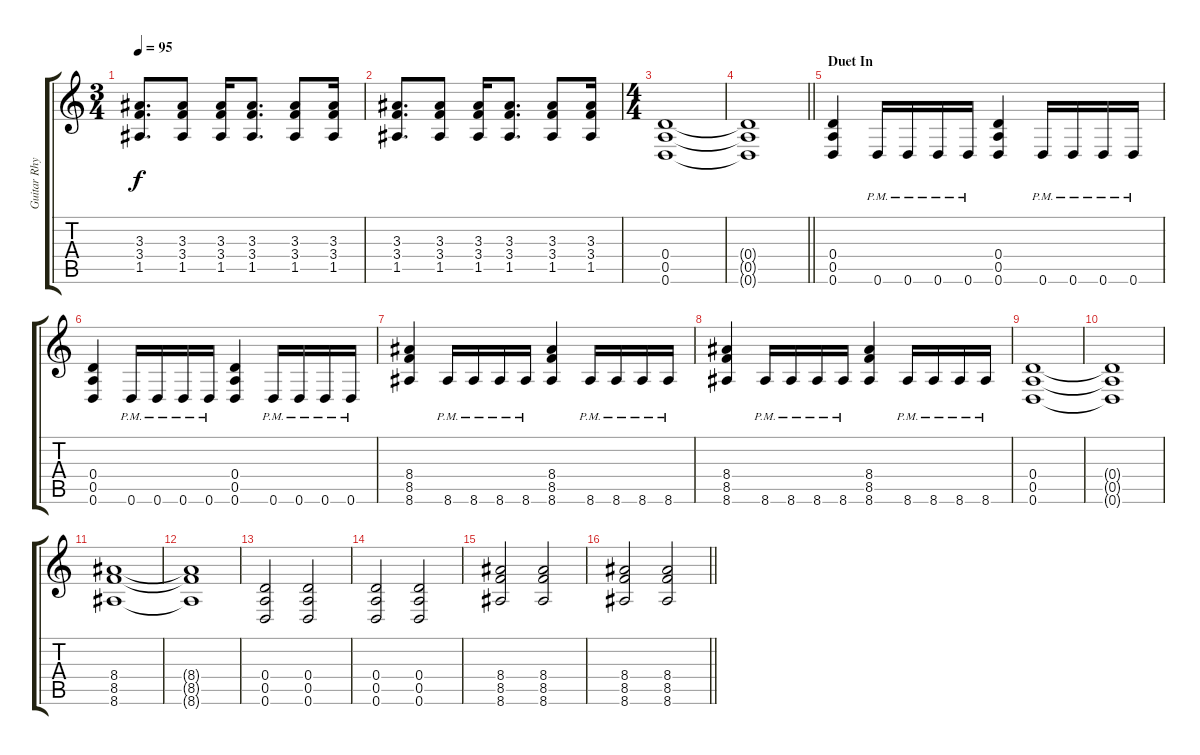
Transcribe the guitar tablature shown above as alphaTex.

\track ("Guitar Rhythm Zacky" "Guitar Rhy") {instrument distortionguitar}
\staff {score tabs}
\tuning (E4 B3 G3 D3 A2 D2) {hide}
\ts (3 4)
\tempo 95
\clef g2
\ks c
(3.3 3.4 1.5).8{d dy f} (3.3 3.4 1.5).8 (3.3 3.4 1.5).16 (3.3 3.4 1.5).8{d} (3.3 3.4 1.5).8 (3.3 3.4 1.5).16 |
(3.3 3.4 1.5).8{d} (3.3 3.4 1.5).8 (3.3 3.4 1.5).16 (3.3 3.4 1.5).8{d} (3.3 3.4 1.5).8 (3.3 3.4 1.5).16 |
\ts (4 4)
(0.4 0.5 0.6).1 |
\barLineRight lightlight
(0.4{t} 0.5{t} 0.6{t}).1 |
\section ("" "Duet In")
(0.4 0.5 0.6).4 0.6{pm}.16 0.6{pm}.16 0.6{pm}.16 0.6{pm}.16 (0.4 0.5 0.6).4 0.6{pm}.16 0.6{pm}.16 0.6{pm}.16 0.6{pm}.16 |
(0.4 0.5 0.6).4 0.6{pm}.16 0.6{pm}.16 0.6{pm}.16 0.6{pm}.16 (0.4 0.5 0.6).4 0.6{pm}.16 0.6{pm}.16 0.6{pm}.16 0.6{pm}.16 |
(8.4 8.5 8.6).4 8.6{pm}.16 8.6{pm}.16 8.6{pm}.16 8.6{pm}.16 (8.4 8.5 8.6).4 8.6{pm}.16 8.6{pm}.16 8.6{pm}.16 8.6{pm}.16 |
(8.4 8.5 8.6).4 8.6{pm}.16 8.6{pm}.16 8.6{pm}.16 8.6{pm}.16 (8.4 8.5 8.6).4 8.6{pm}.16 8.6{pm}.16 8.6{pm}.16 8.6{pm}.16 |
(0.4 0.5 0.6).1 |
(0.4{t} 0.5{t} 0.6{t}).1 |
(8.4 8.5 8.6).1 |
(8.4{t} 8.5{t} 8.6{t}).1 |
(0.4 0.5 0.6).2 (0.4 0.5 0.6).2 |
(0.4 0.5 0.6).2 (0.4 0.5 0.6).2 |
(8.4 8.5 8.6).2 (8.4 8.5 8.6).2 |
\barLineRight lightlight
(8.4 8.5 8.6).2 (8.4 8.5 8.6).2
